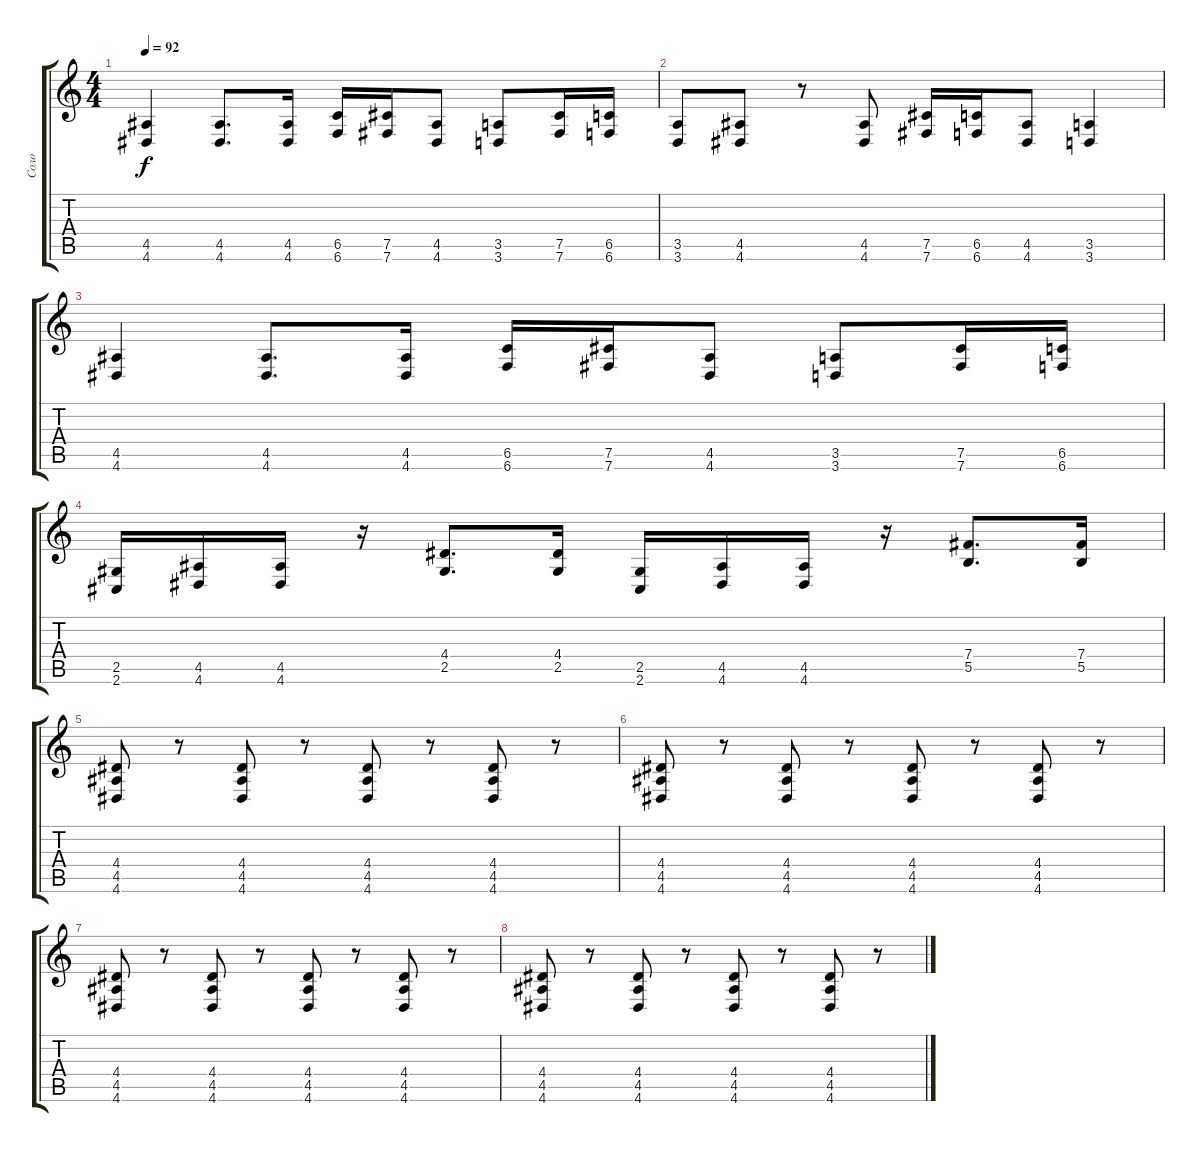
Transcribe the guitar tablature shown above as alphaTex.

\track ("Соло" "Соло") {instrument overdrivenguitar}
\staff {score tabs}
\tuning (Db4 Ab3 E3 B2 Gb2 B1) {hide}
\ts (4 4)
\tempo 92
\clef g2
\ks c
(4.5 4.6).4{dy f} (4.5 4.6).8{d} (4.5 4.6).16 (6.5 6.6).16 (7.5 7.6).16 (4.5 4.6).8 (3.5 3.6).8 (7.5 7.6).16 (6.5 6.6).16 |
(3.5 3.6).8 (4.5 4.6).8 r.8 (4.5 4.6).8 (7.5 7.6).16 (6.5 6.6).16 (4.5 4.6).8 (3.5 3.6).4 |
(4.5 4.6).4 (4.5 4.6).8{d} (4.5 4.6).16 (6.5 6.6).16 (7.5 7.6).16 (4.5 4.6).8 (3.5 3.6).8 (7.5 7.6).16 (6.5 6.6).16 |
(2.5 2.6).16 (4.5 4.6).16 (4.5 4.6).16 r.16 (4.4 2.5).8{d} (4.4 2.5).16 (2.5 2.6).16 (4.5 4.6).16 (4.5 4.6).16 r.16 (7.4 5.5).8{d} (7.4 5.5).16 |
(4.4 4.5 4.6).8 r.8 (4.4 4.5 4.6).8 r.8 (4.4 4.5 4.6).8 r.8 (4.4 4.5 4.6).8 r.8 |
(4.4 4.5 4.6).8 r.8 (4.4 4.5 4.6).8 r.8 (4.4 4.5 4.6).8 r.8 (4.4 4.5 4.6).8 r.8 |
(4.4 4.5 4.6).8 r.8 (4.4 4.5 4.6).8 r.8 (4.4 4.5 4.6).8 r.8 (4.4 4.5 4.6).8 r.8 |
(4.4 4.5 4.6).8 r.8 (4.4 4.5 4.6).8 r.8 (4.4 4.5 4.6).8 r.8 (4.4 4.5 4.6).8 r.8
